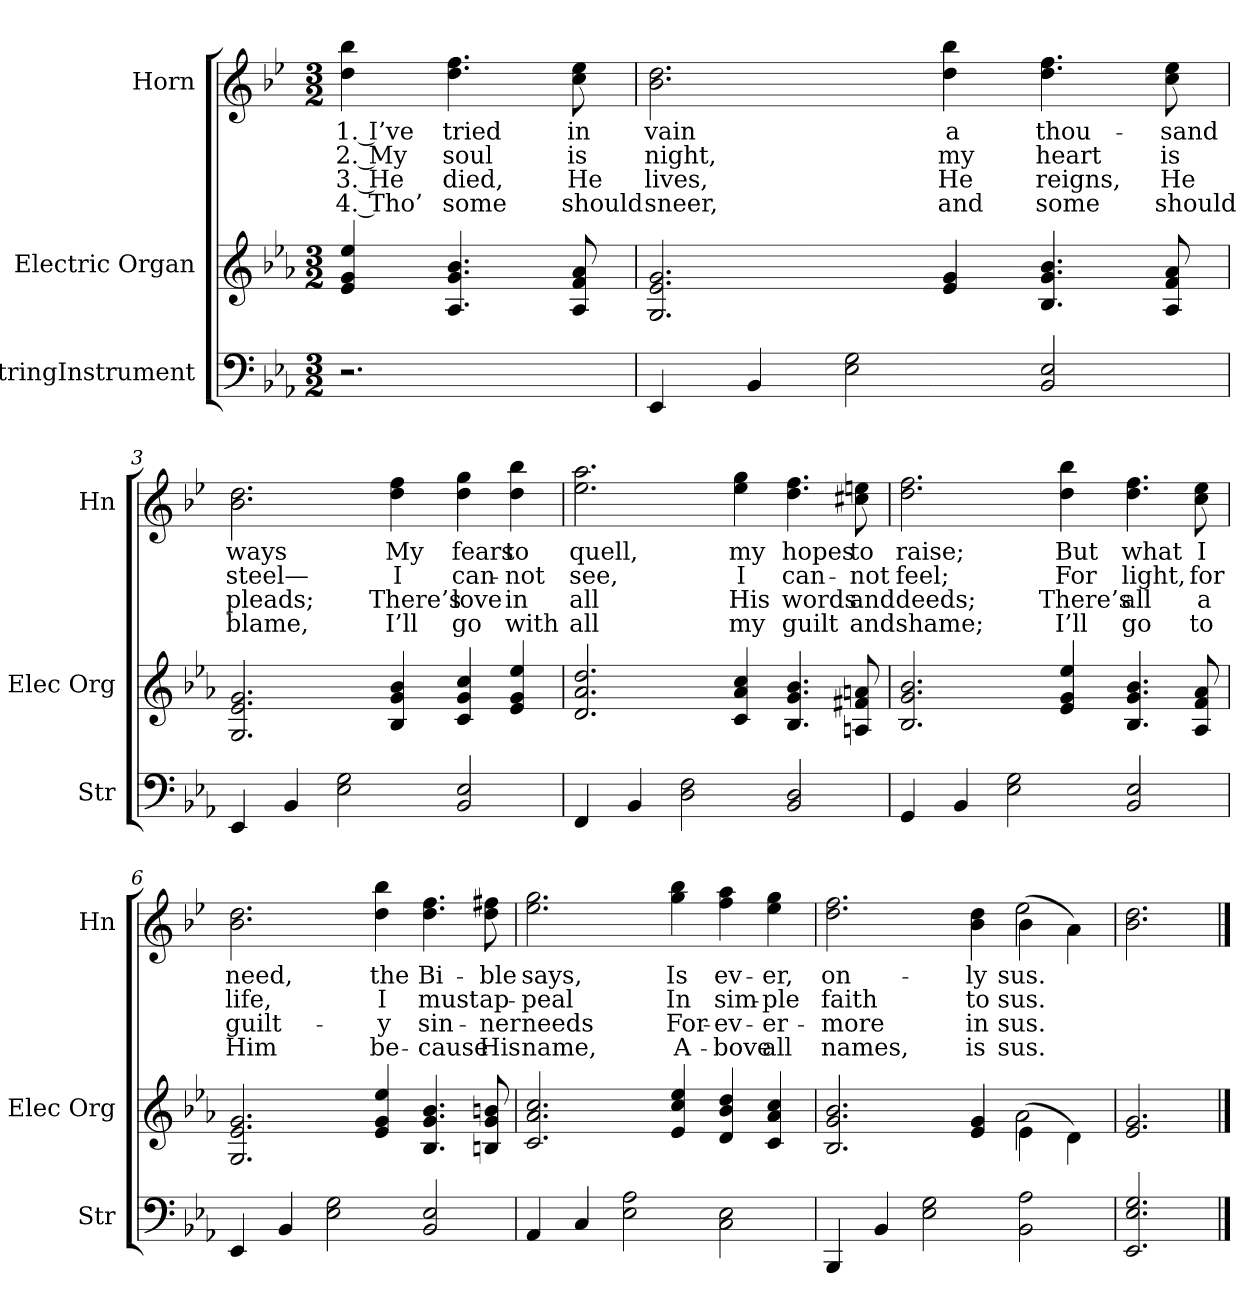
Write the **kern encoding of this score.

**kern	**kern	**kern	**text	**text	**text	**text
*part3	*part2	*part1	*part1	*part1	*part1	*part1
*staff3	*staff2	*staff1	*staff1	*staff1	*staff1	*staff1
*I"StringInstrument	*I"Electric Organ	*I"Horn	*	*	*	*
*I'Str	*I'Elec Org	*I'Hn	*	*	*	*
*clefF4	*clefG2	*clefG2	*	*	*	*
*	*	*ITrd4c7	*	*	*	*
*k[b-e-a-]	*k[b-e-a-]	*k[b-e-a-]	*	*	*	*
*E-:	*E-:	*E-:	*	*	*	*
*M3/2	*M3/2	*M3/2	*	*	*	*
=1	=1	=1	=1	=1	=1	=1
2.r	4e- 4g 4ee-	4g 4ee-	1. I’ve	2. My	3. He	4. Tho’
.	4.A- 4.g 4.b-	4.g 4.b-	tried	soul	died,	some
.	8A- 8f 8a-	8f 8a-	in	is	He	should
=2	=2	=2	=2	=2	=2	=2
4EE-	2.G 2.e- 2.g	2.e- 2.g	vain	night,	lives,	sneer,
4BB-	.	.	.	.	.	.
2E- 2G	.	.	.	.	.	.
.	4e- 4g	4g 4ee-	a	my	He	and
2BB- 2E-	4.B- 4.g 4.b-	4.g 4.b-	thou-	heart	reigns,	some
.	8A- 8f 8a-	8f 8a-	-sand	is	He	should
=3	=3	=3	=3	=3	=3	=3
4EE-	2.G 2.e- 2.g	2.e- 2.g	ways	steel—	pleads;	blame,
4BB-	.	.	.	.	.	.
2E- 2G	.	.	.	.	.	.
.	4B- 4g 4b-	4g 4b-	My	I	There’s	I’ll
2BB- 2E-	4c 4g 4cc	4g 4cc	fears	can-	love	go
.	4e- 4g 4ee-	4g 4ee-	to	-not	in	with
=4	=4	=4	=4	=4	=4	=4
4FF	2.d 2.a- 2.dd	2.a- 2.dd	quell,	see,	all	all
4BB-	.	.	.	.	.	.
2D 2F	.	.	.	.	.	.
.	4c 4a- 4cc	4a- 4cc	my	I	His	my
2BB- 2D	4.B- 4.g 4.b-	4.g 4.b-	hopes	can-	words	guilt
.	8An 8f#X 8an	8f#X 8an	to	-not	and	and
=5	=5	=5	=5	=5	=5	=5
4GG	2.B- 2.g 2.b-	2.g 2.b-	raise;	feel;	deeds;	shame;
4BB-	.	.	.	.	.	.
2E- 2G	.	.	.	.	.	.
.	4e- 4g 4ee-	4g 4ee-	But	For	There’s	I’ll
2BB- 2E-	4.B- 4.g 4.b-	4.g 4.b-	what	light,	all	go
.	8A- 8f 8a-	8f 8a-	I	for	a	to
=6	=6	=6	=6	=6	=6	=6
4EE-	2.G 2.e- 2.g	2.e- 2.g	need,	life,	guilt-	Him
4BB-	.	.	.	.	.	.
2E- 2G	.	.	.	.	.	.
.	4e- 4g 4ee-	4g 4ee-	the	I	-y	be-
2BB- 2E-	4.B- 4.g 4.b-	4.g 4.b-	Bi-	must	sin-	-cause
.	8Bn 8g 8bn	8g 8bn	-ble	ap-	-ner	His
=7	=7	=7	=7	=7	=7	=7
4AA-	2.c 2.a- 2.cc	2.a- 2.cc	says,	-peal	needs	name,
4C	.	.	.	.	.	.
2E- 2A-	.	.	.	.	.	.
.	4e- 4cc 4ee-	4cc 4ee-	Is	In	For-	A-
2C 2E-	4d 4b- 4dd	4b- 4dd	ev-	sim-	-ev-	-bove
.	4c 4a- 4cc	4a- 4cc	-er,	-ple	-er-	all
=8	=8	=8	=8	=8	=8	=8
*	*^	*^	*	*	*	*
4BBB-	2.B- 2.g 2.b-	1ryy	2.g 2.b-	1ryy	on-	faith	-more	names,
4BB-	.	.	.	.	.	.	.	.
2E- 2G	.	.	.	.	.	.	.	.
.	4e- 4g	.	4e- 4g	.	-ly	to	in	is
2BB- 2A-	(4e-\	2a-	(4e-\	2a-	-sus.	-sus.	-sus.	-sus.
.	4d\)	.	4d\)	.	.	.	.	.
*	*v	*v	*	*	*	*	*	*
*	*	*v	*v	*	*	*	*
=9	=9	=9	=9	=9	=9	=9
2.EE- 2.E- 2.G	2.e- 2.g	2.e-\ 2.g\	.	.	.	.
==	==	==	==	==	==	==
*-	*-	*-	*-	*-	*-	*-
